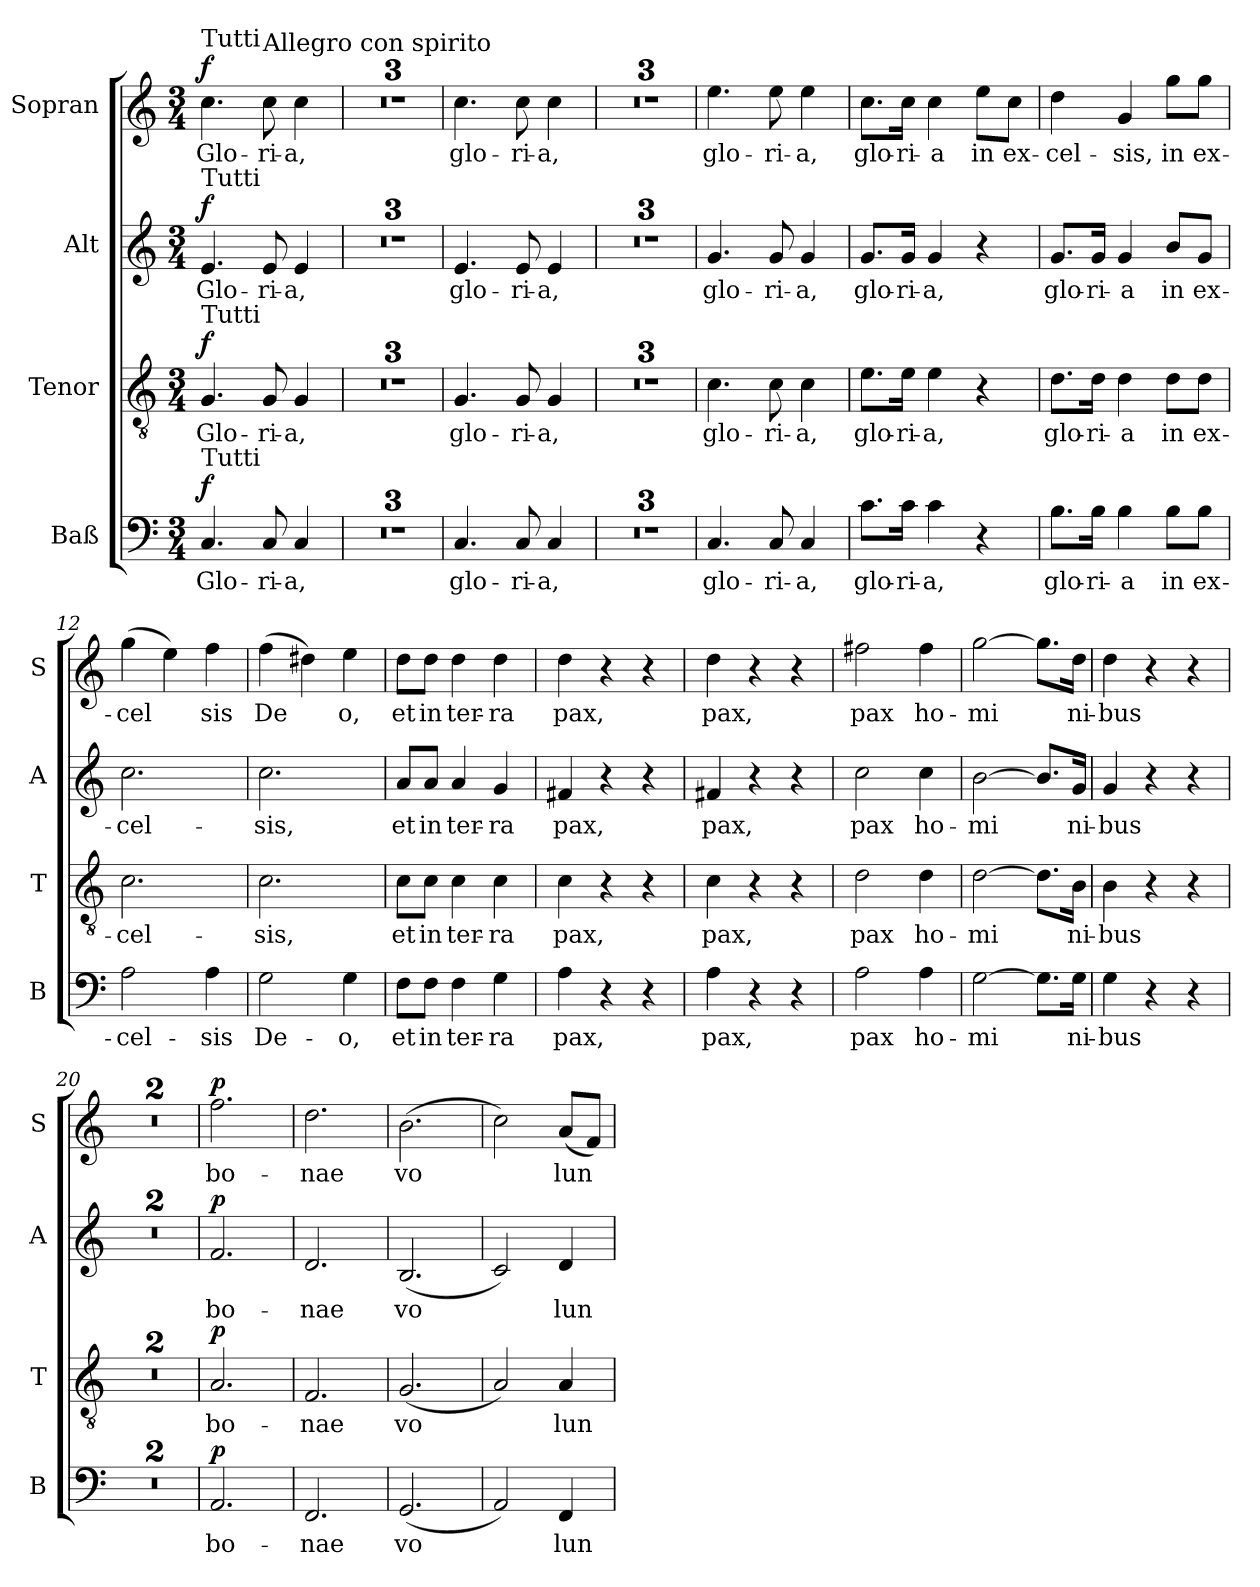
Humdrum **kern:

**kern	**text	**dynam	**kern	**text	**dynam	**kern	**text	**dynam	**kern	**text	**dynam
*part4	*part4	*part4	*part3	*part3	*part3	*part2	*part2	*part2	*part1	*part1	*part1
*staff4	*staff4	*staff4	*staff3	*staff3	*staff3	*staff2	*staff2	*staff2	*staff1	*staff1	*staff1
*I"Baß	*	*	*I"Tenor	*	*	*I"Alt	*	*	*I"Sopran	*	*
*I'B	*	*	*I'T	*	*	*I'A	*	*	*I'S	*	*
*stria5	*	*	*stria5	*	*	*stria5	*	*	*stria5	*	*
*clefF4	*	*	*clefGv2	*	*	*clefG2	*	*	*clefG2	*	*
*k[]	*	*	*k[]	*	*	*k[]	*	*	*k[]	*	*
*M3/4	*	*	*M3/4	*	*	*M3/4	*	*	*M3/4	*	*
*MM112	*	*	*MM112	*	*	*MM112	*	*	*MM112	*	*
=1	=1	=1	=1	=1	=1	=1	=1	=1	=1	=1	=1
!	!	!	!	!	!	!	!	!	!LO:TX:a:t=Tutti	!	!
!	!	!	!	!	!	!LO:TX:a:t=Tutti	!	!	!	!	!
!	!	!	!LO:TX:a:t=Tutti	!	!	!	!	!	!	!	!
!LO:TX:a:t=Tutti	!	!	!	!	!	!	!	!	!	!	!
!	!LO:LY:b	!LO:DY:b	!	!LO:LY:b	!LO:DY:b	!	!LO:LY:b	!LO:DY:b	!	!LO:LY:b	!LO:DY:a
4.C	Glo-	f	4.G	Glo-	f	4.e	Glo-	f	4.cc	Glo-	f
!	!	!	!	!	!	!	!	!	!LO:TX:a:t=Allegro con spirito	!	!
!	!LO:LY:b	!	!	!LO:LY:b	!	!	!LO:LY:b	!	!	!LO:LY:b	!
8C	-ri-	.	8G	-ri-	.	8e	-ri-	.	8cc	-ri-	.
!	!LO:LY:b	!	!	!LO:LY:b	!	!	!LO:LY:b	!	!	!LO:LY:b	!
4C	-a,	.	4G	-a,	.	4e	-a,	.	4cc	-a,	.
=2	=2	=2	=2	=2	=2	=2	=2	=2	=2	=2	=2
!LO:N:vis=2	!	!	!LO:N:vis=2	!	!	!LO:N:vis=2	!	!	!LO:N:vis=2	!	!
2.r	.	.	2.r	.	.	2.r	.	.	2.r	.	.
=3	=3	=3	=3	=3	=3	=3	=3	=3	=3	=3	=3
!LO:N:vis=2	!	!	!LO:N:vis=2	!	!	!LO:N:vis=2	!	!	!LO:N:vis=2	!	!
2.r	.	.	2.r	.	.	2.r	.	.	2.r	.	.
=4	=4	=4	=4	=4	=4	=4	=4	=4	=4	=4	=4
!LO:N:vis=2	!	!	!LO:N:vis=2	!	!	!LO:N:vis=2	!	!	!LO:N:vis=2	!	!
2.r	.	.	2.r	.	.	2.r	.	.	2.r	.	.
=5	=5	=5	=5	=5	=5	=5	=5	=5	=5	=5	=5
!	!LO:LY:b	!	!	!LO:LY:b	!	!	!LO:LY:b	!	!	!LO:LY:b	!
4.C	glo-	.	4.G	glo-	.	4.e	glo-	.	4.cc	glo-	.
!	!LO:LY:b	!	!	!LO:LY:b	!	!	!LO:LY:b	!	!	!LO:LY:b	!
8C	-ri-	.	8G	-ri-	.	8e	-ri-	.	8cc	-ri-	.
!	!LO:LY:b	!	!	!LO:LY:b	!	!	!LO:LY:b	!	!	!LO:LY:b	!
4C	-a,	.	4G	-a,	.	4e	-a,	.	4cc	-a,	.
=6	=6	=6	=6	=6	=6	=6	=6	=6	=6	=6	=6
!LO:N:vis=2	!	!	!LO:N:vis=2	!	!	!LO:N:vis=2	!	!	!LO:N:vis=2	!	!
2.r	.	.	2.r	.	.	2.r	.	.	2.r	.	.
=7	=7	=7	=7	=7	=7	=7	=7	=7	=7	=7	=7
!LO:N:vis=2	!	!	!LO:N:vis=2	!	!	!LO:N:vis=2	!	!	!LO:N:vis=2	!	!
2.r	.	.	2.r	.	.	2.r	.	.	2.r	.	.
=8	=8	=8	=8	=8	=8	=8	=8	=8	=8	=8	=8
!LO:N:vis=2	!	!	!LO:N:vis=2	!	!	!LO:N:vis=2	!	!	!LO:N:vis=2	!	!
2.r	.	.	2.r	.	.	2.r	.	.	2.r	.	.
!!LO:LB:g=z
=9	=9	=9	=9	=9	=9	=9	=9	=9	=9	=9	=9
!	!LO:LY:b	!	!	!LO:LY:b	!	!	!LO:LY:b	!	!	!LO:LY:b	!
4.C	glo-	.	4.c	glo-	.	4.g	glo-	.	4.ee	glo-	.
!	!LO:LY:b	!	!	!LO:LY:b	!	!	!LO:LY:b	!	!	!LO:LY:b	!
8C	-ri-	.	8c	-ri-	.	8g	-ri-	.	8ee	-ri-	.
!	!LO:LY:b	!	!	!LO:LY:b	!	!	!LO:LY:b	!	!	!LO:LY:b	!
4C	-a,	.	4c	-a,	.	4g	-a,	.	4ee	-a,	.
=10	=10	=10	=10	=10	=10	=10	=10	=10	=10	=10	=10
!	!LO:LY:b	!	!	!LO:LY:b	!	!	!LO:LY:b	!	!	!LO:LY:b	!
8.cL	glo-	.	8.eL	glo-	.	8.gL	glo-	.	8.ccL	glo-	.
!	!LO:LY:b	!	!	!LO:LY:b	!	!	!LO:LY:b	!	!	!LO:LY:b	!
16cJk	-ri-	.	16eJk	-ri-	.	16gJk	-ri-	.	16ccJk	-ri-	.
!	!LO:LY:b	!	!	!LO:LY:b	!	!	!LO:LY:b	!	!	!LO:LY:b	!
4c	-a,	.	4e	-a,	.	4g	-a,	.	4cc	-a	.
!	!	!	!	!	!	!	!	!	!	!LO:LY:b	!
4r	.	.	4r	.	.	4r	.	.	8eeL	in	.
!	!	!	!	!	!	!	!	!	!	!LO:LY:b	!
.	.	.	.	.	.	.	.	.	8ccJ	ex-	.
=11	=11	=11	=11	=11	=11	=11	=11	=11	=11	=11	=11
!	!LO:LY:b	!	!	!LO:LY:b	!	!	!LO:LY:b	!	!	!LO:LY:b	!
8.BL	glo-	.	8.dL	glo-	.	8.gL	glo-	.	4dd	cel-	.
!	!LO:LY:b	!	!	!LO:LY:b	!	!	!LO:LY:b	!	!	!	!
16BJk	-ri-	.	16dJk	-ri-	.	16gJk	-ri-	.	.	.	.
!	!LO:LY:b	!	!	!LO:LY:b	!	!	!LO:LY:b	!	!	!LO:LY:b	!
4B	-a	.	4d	-a	.	4g	-a	.	4g	-sis,	.
!	!LO:LY:b	!	!	!LO:LY:b	!	!	!LO:LY:b	!	!	!LO:LY:b	!
8BL	in	.	8dL	in	.	8bL	in	.	8ggL	in	.
!	!LO:LY:b	!	!	!LO:LY:b	!	!	!LO:LY:b	!	!	!LO:LY:b	!
8BJ	ex-	.	8dJ	ex-	.	8gJ	ex-	.	8ggJ	ex-	.
!!LO:LB:g=z
=12	=12	=12	=12	=12	=12	=12	=12	=12	=12	=12	=12
!	!LO:LY:b	!	!	!LO:LY:b	!	!	!LO:LY:b	!	!	!LO:LY:b	!
2A	-cel-	.	2.c	-cel-	.	2.cc	-cel-	.	(>4gg	-cel	.
.	.	.	.	.	.	.	.	.	4ee)	.	.
!	!LO:LY:b	!	!	!	!	!	!	!	!	!LO:LY:b	!
4A	-sis	.	.	.	.	.	.	.	4ff	sis	.
=13	=13	=13	=13	=13	=13	=13	=13	=13	=13	=13	=13
!	!LO:LY:b	!	!	!LO:LY:b	!	!	!LO:LY:b	!	!	!LO:LY:b	!
2G	De-	.	2.c	-sis,	.	2.cc	-sis,	.	(>4ff	De	.
.	.	.	.	.	.	.	.	.	4dd#X)	.	.
!	!LO:LY:b	!	!	!	!	!	!	!	!	!LO:LY:b	!
4G	-o,	.	.	.	.	.	.	.	4ee	o,	.
=14	=14	=14	=14	=14	=14	=14	=14	=14	=14	=14	=14
!	!LO:LY:b	!	!	!LO:LY:b	!	!	!LO:LY:b	!	!	!LO:LY:b	!
8FL	et	.	8cL	et	.	8aL	et	.	8ddL	et	.
!	!LO:LY:b	!	!	!LO:LY:b	!	!	!LO:LY:b	!	!	!LO:LY:b	!
8FJ	in	.	8cJ	in	.	8aJ	in	.	8ddJ	in	.
!	!LO:LY:b	!	!	!LO:LY:b	!	!	!LO:LY:b	!	!	!LO:LY:b	!
4F	ter-	.	4c	ter-	.	4a	ter-	.	4dd	ter-	.
!	!LO:LY:b	!	!	!LO:LY:b	!	!	!LO:LY:b	!	!	!LO:LY:b	!
4G	-ra	.	4c	-ra	.	4g	-ra	.	4dd	-ra	.
=15	=15	=15	=15	=15	=15	=15	=15	=15	=15	=15	=15
!	!LO:LY:b	!	!	!LO:LY:b	!	!	!LO:LY:b	!	!	!LO:LY:b	!
4A	pax,	.	4c	pax,	.	4f#X	pax,	.	4dd	pax,	.
4r	.	.	4r	.	.	4r	.	.	4r	.	.
4r	.	.	4r	.	.	4r	.	.	4r	.	.
!!LO:LB:g=z
=16	=16	=16	=16	=16	=16	=16	=16	=16	=16	=16	=16
!	!LO:LY:b	!	!	!LO:LY:b	!	!	!LO:LY:b	!	!	!LO:LY:b	!
4A	pax,	.	4c	pax,	.	4f#X	pax,	.	4dd	pax,	.
4r	.	.	4r	.	.	4r	.	.	4r	.	.
4r	.	.	4r	.	.	4r	.	.	4r	.	.
=17	=17	=17	=17	=17	=17	=17	=17	=17	=17	=17	=17
!	!LO:LY:b	!	!	!LO:LY:b	!	!	!LO:LY:b	!	!	!LO:LY:b	!
2A	pax	.	2d	pax	.	2cc	pax	.	2ff#X	pax	.
!	!LO:LY:b	!	!	!LO:LY:b	!	!	!LO:LY:b	!	!	!LO:LY:b	!
4A	ho-	.	4d	ho-	.	4cc	ho-	.	4ff#	ho-	.
=18	=18	=18	=18	=18	=18	=18	=18	=18	=18	=18	=18
!	!LO:LY:b	!	!	!LO:LY:b	!	!	!LO:LY:b	!	!	!LO:LY:b	!
[2G	-mi	.	[2d	-mi	.	[2b	-mi	.	[2gg	-mi	.
8.GL]	.	.	8.dL]	.	.	8.bL]	.	.	8.ggL]	.	.
!	!LO:LY:b	!	!	!LO:LY:b	!	!	!LO:LY:b	!	!	!LO:LY:b	!
16GJk	ni-	.	16BJk	ni-	.	16gJk	ni-	.	16ddJk	ni-	.
=19	=19	=19	=19	=19	=19	=19	=19	=19	=19	=19	=19
!	!LO:LY:b	!	!	!LO:LY:b	!	!	!LO:LY:b	!	!	!LO:LY:b	!
4G	-bus	.	4B	-bus	.	4g	-bus	.	4dd	-bus	.
4r	.	.	4r	.	.	4r	.	.	4r	.	.
4r	.	.	4r	.	.	4r	.	.	4r	.	.
=20	=20	=20	=20	=20	=20	=20	=20	=20	=20	=20	=20
!LO:N:vis=2	!	!	!LO:N:vis=2	!	!	!LO:N:vis=2	!	!	!LO:N:vis=2	!	!
2.r	.	.	2.r	.	.	2.r	.	.	2.r	.	.
=21	=21	=21	=21	=21	=21	=21	=21	=21	=21	=21	=21
!LO:N:vis=2	!	!	!LO:N:vis=2	!	!	!LO:N:vis=2	!	!	!LO:N:vis=2	!	!
2.r	.	.	2.r	.	.	2.r	.	.	2.r	.	.
=22	=22	=22	=22	=22	=22	=22	=22	=22	=22	=22	=22
!	!LO:LY:b	!LO:DY:a	!	!LO:LY:b	!LO:DY:b	!	!LO:LY:b	!LO:DY:a	!	!LO:LY:b	!LO:DY:a
2.AA	bo-	p	2.A	bo-	p	2.f	bo-	p	2.ff	bo-	p
=23	=23	=23	=23	=23	=23	=23	=23	=23	=23	=23	=23
!	!LO:LY:b	!	!	!LO:LY:b	!	!	!LO:LY:b	!	!	!LO:LY:b	!
2.FF	-nae	.	2.F	-nae	.	2.d	-nae	.	2.dd	-nae	.
!!LO:LB:g=z
=24	=24	=24	=24	=24	=24	=24	=24	=24	=24	=24	=24
!	!LO:LY:b	!	!	!LO:LY:b	!	!	!LO:LY:b	!	!	!LO:LY:b	!
(<2.GG	vo	.	(<2.G	vo	.	(<2.B	vo	.	(>2.b	vo	.
=25	=25	=25	=25	=25	=25	=25	=25	=25	=25	=25	=25
2AA)	.	.	2A)	.	.	2c)	.	.	2cc)	.	.
!	!LO:LY:b	!	!	!LO:LY:b	!	!	!LO:LY:b	!	!	!LO:LY:b	!
4FF	lun-	.	4A	lun-	.	4d	lun-	.	(<8aL	lun	.
.	.	.	.	.	.	.	.	.	8fJ)	.	.
=	=	=	=	=	=	=	=	=	=	=	=
*-	*-	*-	*-	*-	*-	*-	*-	*-	*-	*-	*-
